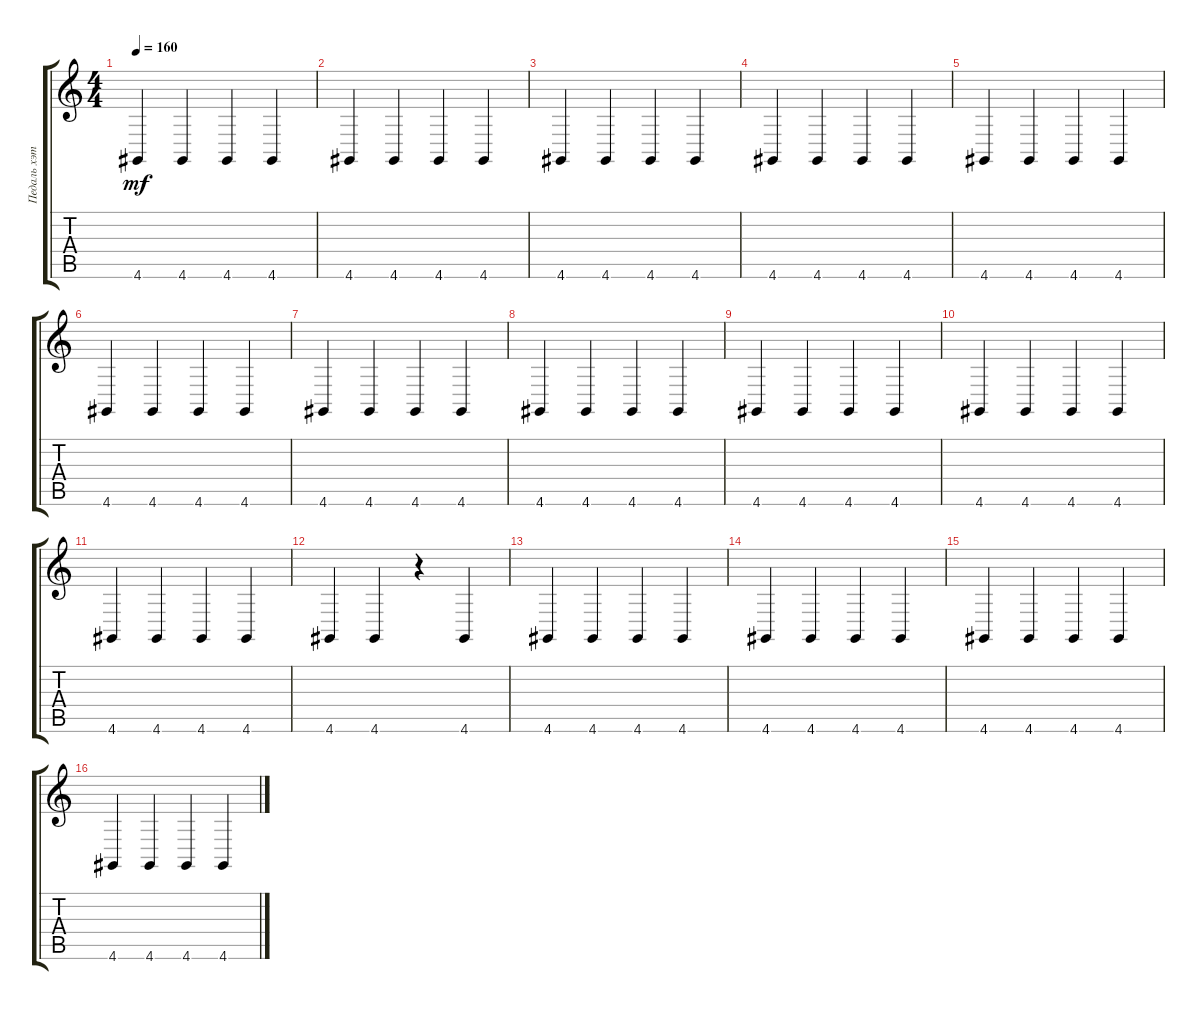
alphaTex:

\track ("Педаль хэт" "Педаль хэт") {instrument acousticgrandpiano}
\staff {score tabs}
\tuning (E4 B3 G3 D3 A2 E2) {hide}
\ts (4 4)
\tempo 160
\clef g2
\ks c
4.6.4{dy mf} 4.6.4 4.6.4 4.6.4 |
4.6.4 4.6.4 4.6.4 4.6.4 |
4.6.4 4.6.4 4.6.4 4.6.4 |
4.6.4 4.6.4 4.6.4 4.6.4 |
4.6.4 4.6.4 4.6.4 4.6.4 |
4.6.4 4.6.4 4.6.4 4.6.4 |
4.6.4 4.6.4 4.6.4 4.6.4 |
4.6.4 4.6.4 4.6.4 4.6.4 |
4.6.4 4.6.4 4.6.4 4.6.4 |
4.6.4 4.6.4 4.6.4 4.6.4 |
4.6.4 4.6.4 4.6.4 4.6.4 |
4.6.4 4.6.4 r.4 4.6.4 |
4.6.4 4.6.4 4.6.4 4.6.4 |
4.6.4 4.6.4 4.6.4 4.6.4 |
4.6.4 4.6.4 4.6.4 4.6.4 |
4.6.4 4.6.4 4.6.4 4.6.4
